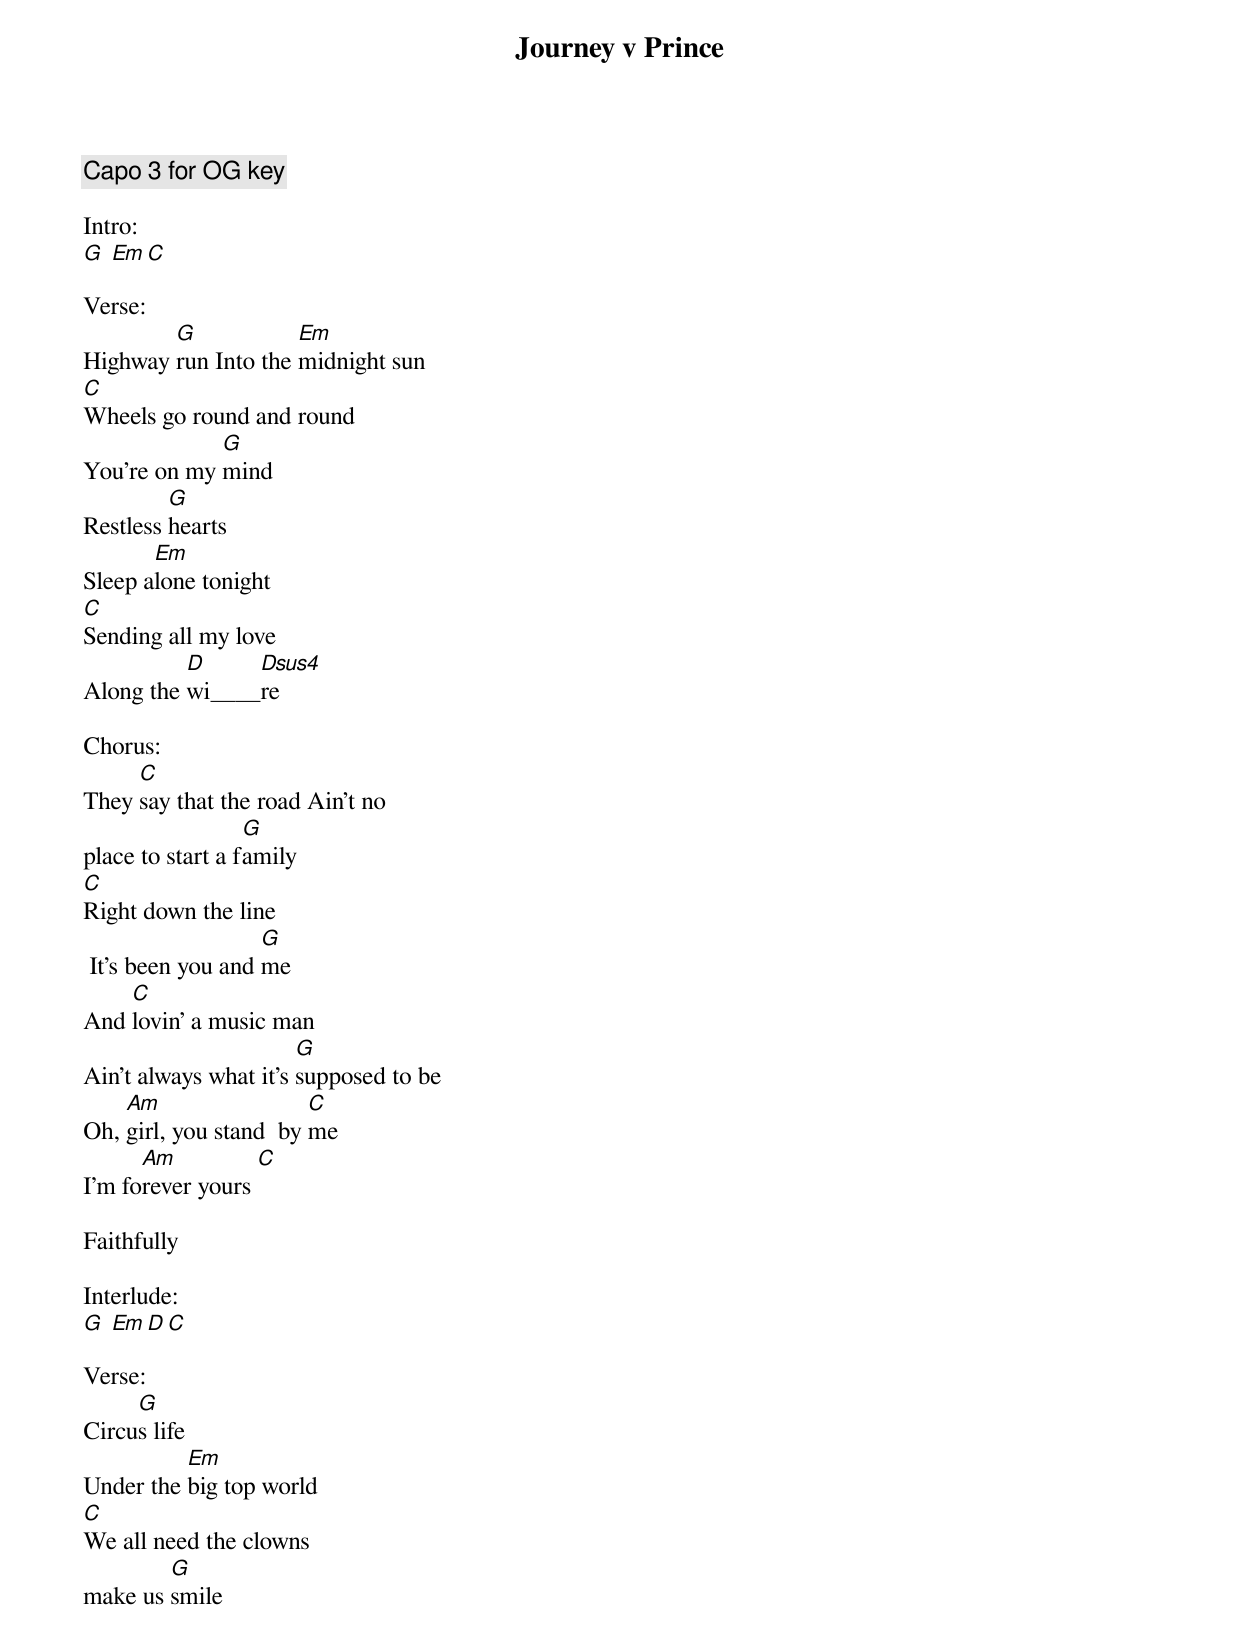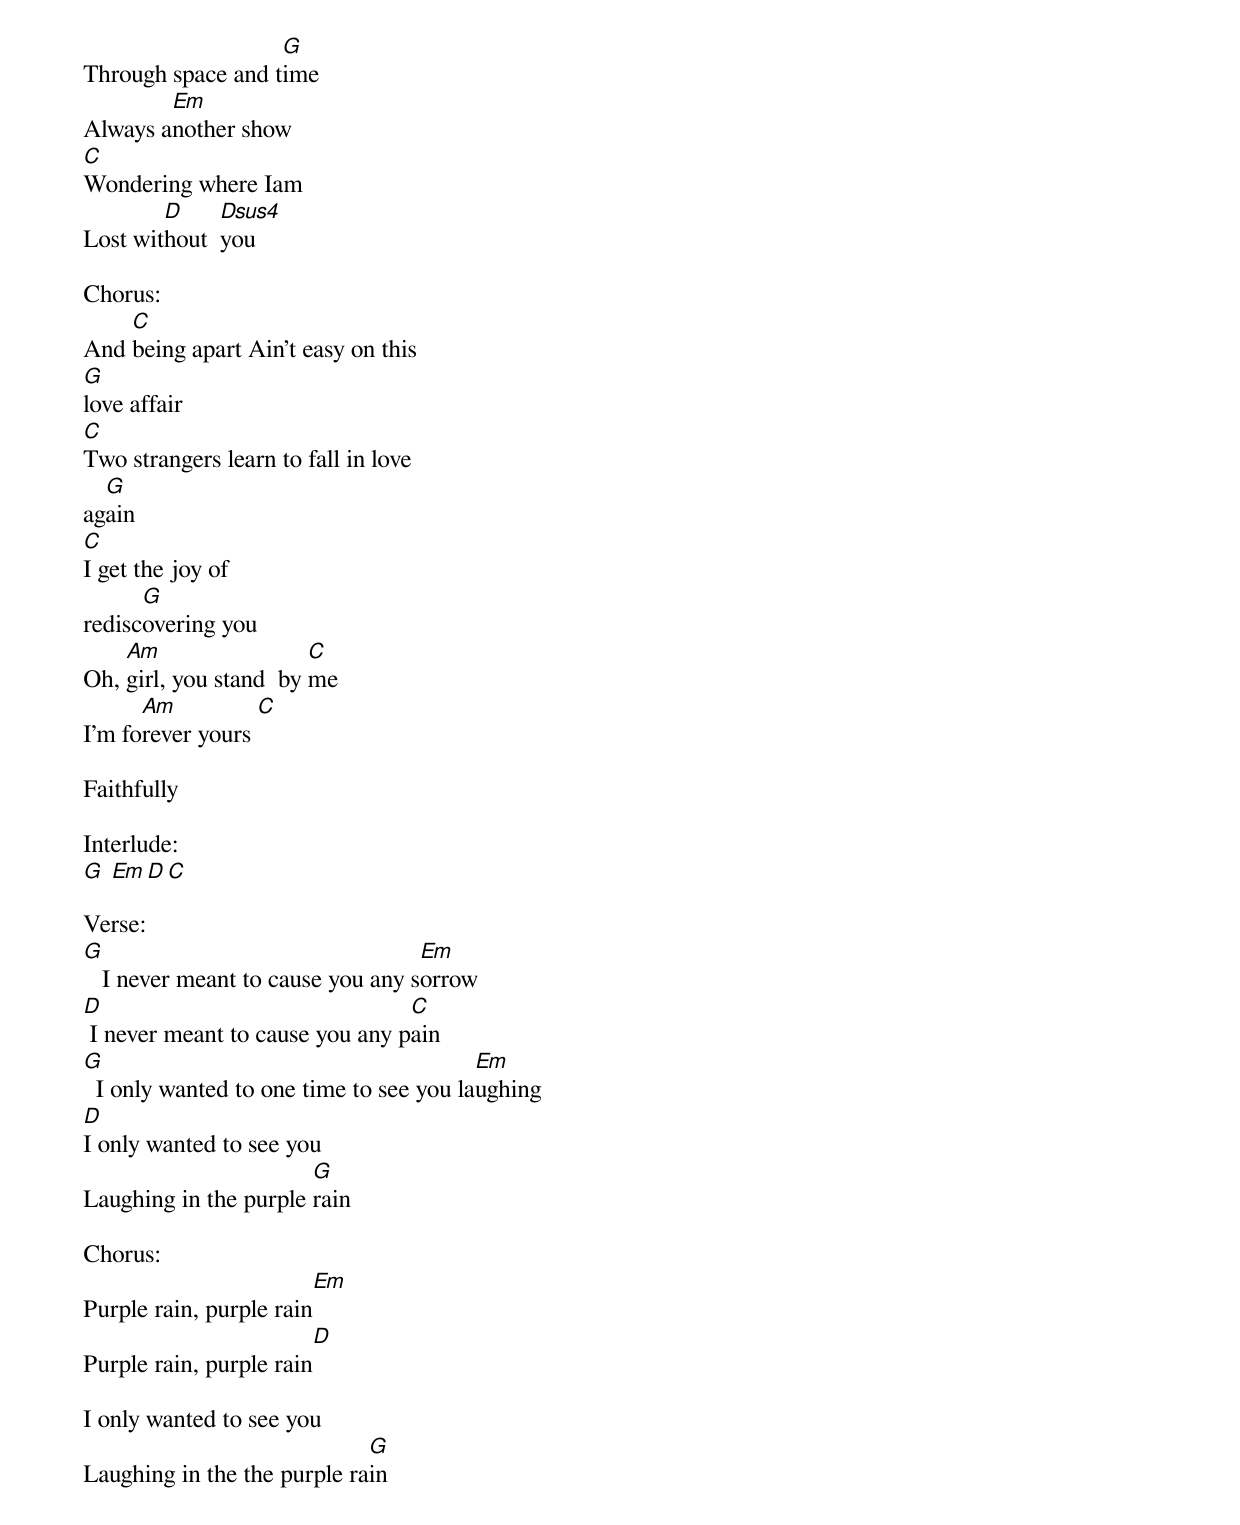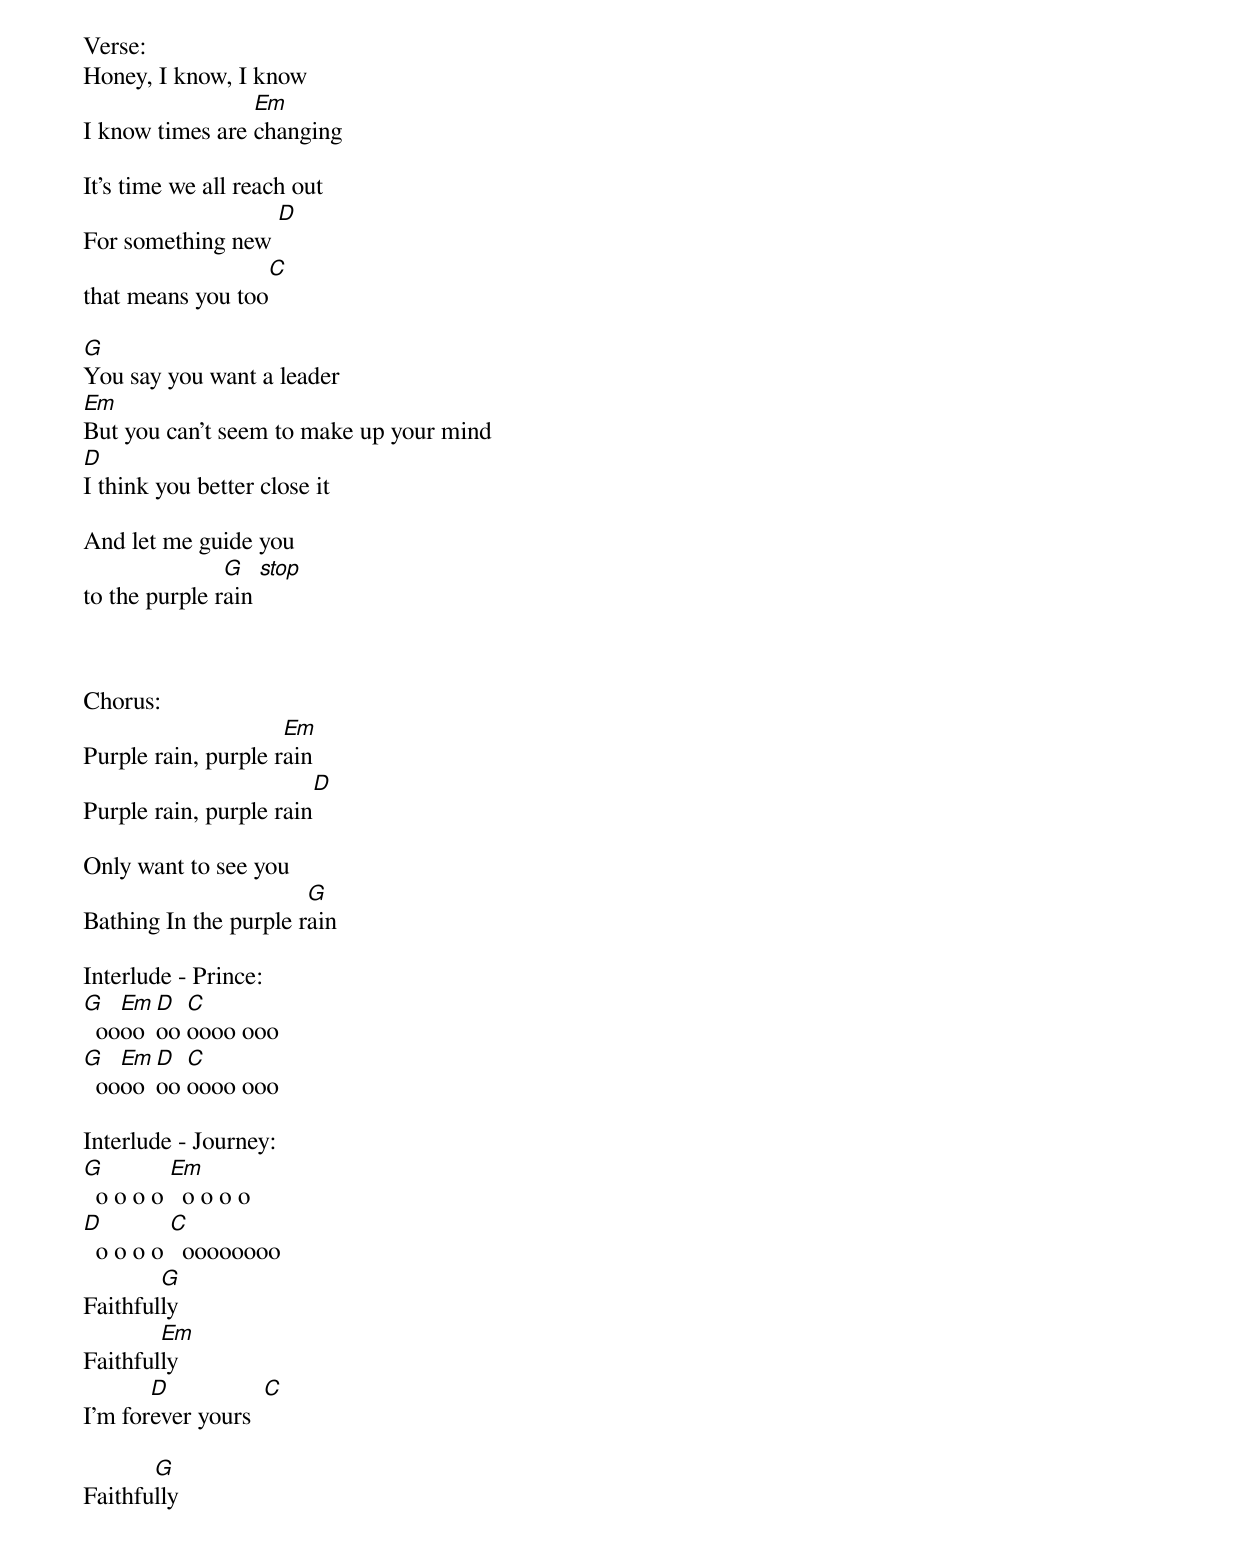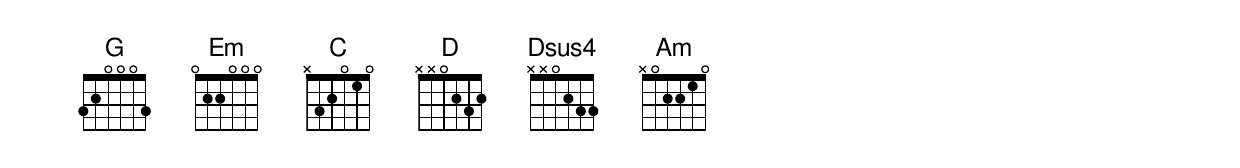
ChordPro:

{title:Journey v Prince}
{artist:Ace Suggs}
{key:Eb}
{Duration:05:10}
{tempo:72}
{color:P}

{c: Capo 3 for OG key}

Intro:
[G] [Em][C]

Verse:
Highway [G]run Into the [Em]midnight sun
[C]Wheels go round and round
You're on my [G]mind
Restless [G]hearts
Sleep a[Em]lone tonight
[C]Sending all my love
Along the [D]wi____[Dsus4]re

Chorus:
They [C]say that the road Ain't no
place to start a f[G]amily
[C]Right down the line
 It's been you and [G]me
And [C]lovin' a music man
Ain't always what it's [G]supposed to be
Oh, [Am]girl, you stand  by [C]me
I'm fo[Am]rever yours [C]

Faithfully

Interlude:
[G] [Em][D][C]

Verse:
Circu[G]s life
Under the [Em]big top world
[C]We all need the clowns
make us [G]smile
Through space and t[G]ime
Always a[Em]nother show
[C]Wondering where Iam
Lost wit[D]hout  [Dsus4]you

Chorus:
And [C]being apart Ain't easy on this
[G]love affair
[C]Two strangers learn to fall in love
ag[G]ain
[C]I get the joy of
redisc[G]overing you
Oh, [Am]girl, you stand  by [C]me
I'm fo[Am]rever yours [C]

Faithfully

Interlude:
[G] [Em][D][C]

Verse:
[G]   I never meant to cause you any s[Em]orrow
[D] I never meant to cause you any p[C]ain
[G]  I only wanted to one time to see you la[Em]ughing
[D]I only wanted to see you
Laughing in the purple [G]rain

Chorus:
Purple rain, purple rain[Em]
Purple rain, purple rain[D]

I only wanted to see you
Laughing in the the purple ra[G]in

Verse:
Honey, I know, I know
I know times are [Em]changing

It's time we all reach out
For something new [D]
that means you too[C]

[G]You say you want a leader
[Em]But you can't seem to make up your mind
[D]I think you better close it

And let me guide you
to the purple r[G]ain [stop]



Chorus:
Purple rain, purple r[Em]ain
Purple rain, purple rain[D]

Only want to see you
Bathing In the purple r[G]ain

Interlude - Prince:
[G]  oo[Em]oo [D]oo [C]oooo ooo
[G]  oo[Em]oo [D]oo [C]oooo ooo

Interlude - Journey:
[G]  o o o o [Em]  o o o o
[D]  o o o o [C]  oooooooo
Faithful[G]ly
Faithful[Em]ly
I'm for[D]ever yours  [C]

Faithfu[G]lly
